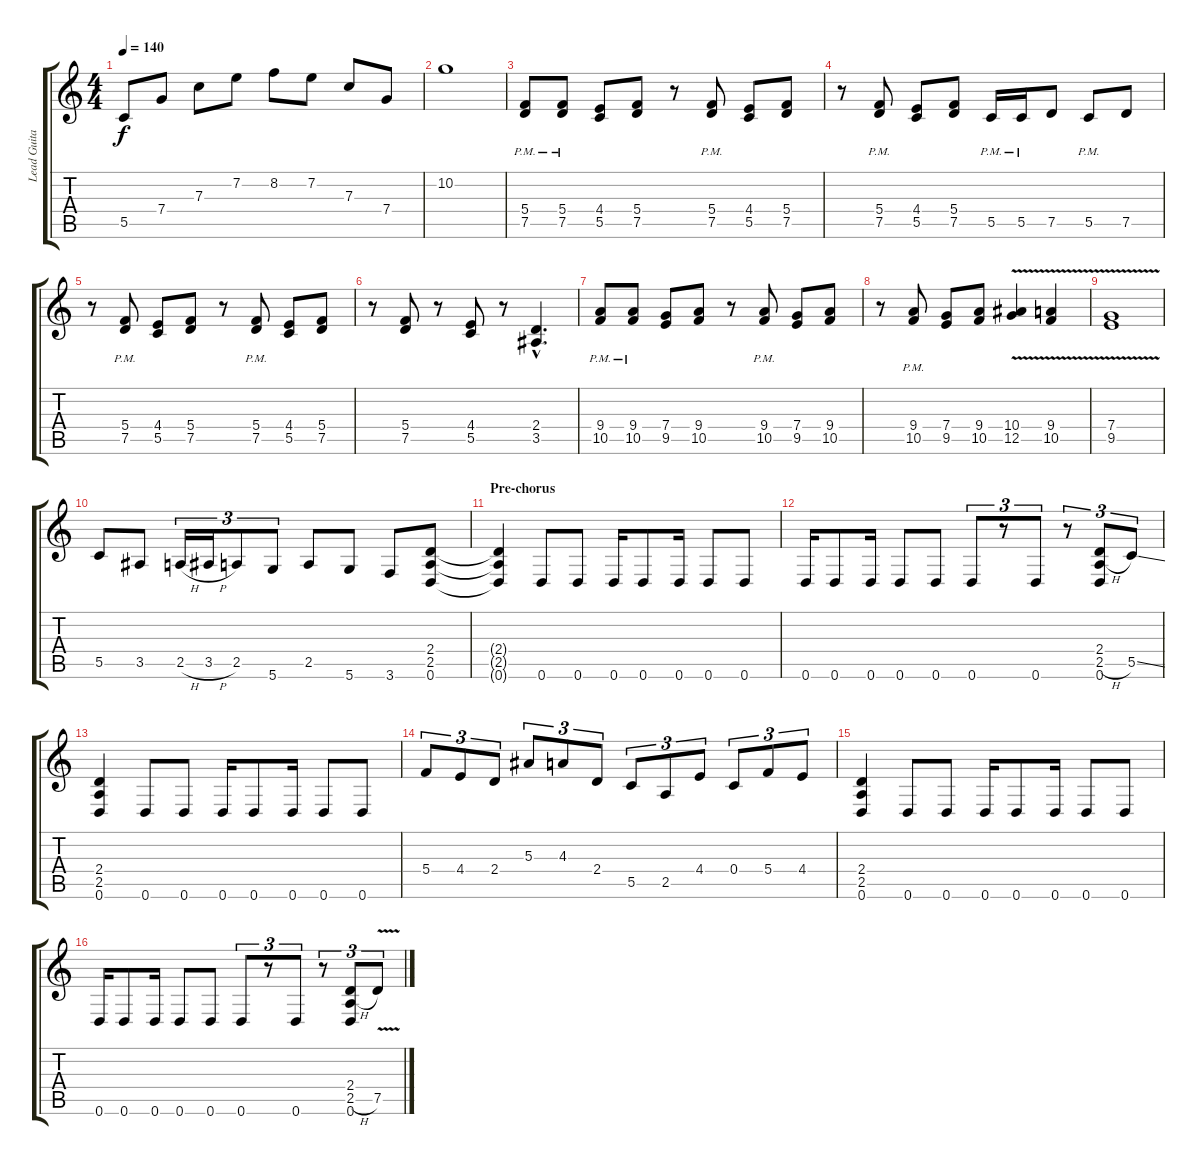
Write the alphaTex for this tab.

\track ("Lead Guitar" "Lead Guita") {instrument distortionguitar}
\staff {score tabs}
\tuning (D4 A3 F3 C3 G2 D2) {hide}
\ts (4 4)
\tempo 140
\clef g2
\ks c
5.5.8{dy f} 7.4.8 7.3.8 7.2.8 8.2.8 7.2.8 7.3.8 7.4.8 |
10.2.1 |
(5.4{pm} 7.5{pm}).8{volume 13 instrument distortionguitar} (5.4{pm} 7.5{pm}).8 (4.4 5.5).8 (5.4 7.5).8 r.8 (5.4{pm} 7.5{pm}).8 (4.4 5.5).8 (5.4 7.5).8 |
r.8 (5.4{pm} 7.5{pm}).8 (4.4 5.5).8 (5.4 7.5).8 5.5{pm}.16 5.5{pm}.16 7.5.8 5.5{pm}.8 7.5.8 |
r.8 (5.4{pm} 7.5{pm}).8 (4.4 5.5).8 (5.4 7.5).8 r.8 (5.4{pm} 7.5{pm}).8 (4.4 5.5).8 (5.4 7.5).8 |
r.8 (5.4 7.5).8 r.8 (4.4 5.5).8 r.8 (2.4{hac} 3.5{hac}).4{d} |
(9.4{pm} 10.5{pm}).8 (9.4{pm} 10.5{pm}).8 (7.4 9.5).8 (9.4 10.5).8 r.8 (9.4{pm} 10.5{pm}).8 (7.4 9.5).8 (9.4 10.5).8 |
r.8 (9.4{pm} 10.5{pm}).8 (7.4 9.5).8 (9.4 10.5).8 (10.4{v} 12.5).4 (9.4{v} 10.5).4 |
(7.4{v} 9.5).1 |
5.5.8 3.5.8 2.5{h}.16{tu (3 2)} 3.5{h}.16{tu (3 2)} 2.5.8{tu (3 2)} 5.6.8{tu (3 2)} 2.5.8 5.6.8 3.6.8 (2.4 2.5 0.6).8{instrument distortionguitar} |
\section ("" "Pre-chorus")
(2.4{t} 2.5{t} 0.6{t}).4{instrument distortionguitar} 0.6.8 0.6.8 0.6.16 0.6.8 0.6.16 0.6.8 0.6.8 |
0.6.16 0.6.8 0.6.16 0.6.8 0.6.8 0.6.8{tu (3 2)} r.8{tu (3 2)} 0.6.8{tu (3 2)} r.8{tu (3 2)} (2.4 2.5{h} 0.6).8{tu (3 2)} 5.5{ss}.8{tu (3 2)} |
(2.4 2.5 0.6).4 0.6.8 0.6.8 0.6.16 0.6.8 0.6.16 0.6.8 0.6.8 |
5.4.8{tu (3 2)} 4.4.8{tu (3 2)} 2.4.8{tu (3 2)} 5.3.8{tu (3 2)} 4.3.8{tu (3 2)} 2.4.8{tu (3 2)} 5.5.8{tu (3 2)} 2.5.8{tu (3 2)} 4.4.8{tu (3 2)} 0.4.8{tu (3 2)} 5.4.8{tu (3 2)} 4.4.8{tu (3 2)} |
(2.4 2.5 0.6).4 0.6.8 0.6.8 0.6.16 0.6.8 0.6.16 0.6.8 0.6.8 |
0.6.16 0.6.8 0.6.16 0.6.8 0.6.8 0.6.8{tu (3 2)} r.8{tu (3 2)} 0.6.8{tu (3 2)} r.8{tu (3 2)} (2.4 2.5{h} 0.6).8{tu (3 2)} 7.5{v}.8{tu (3 2)}
